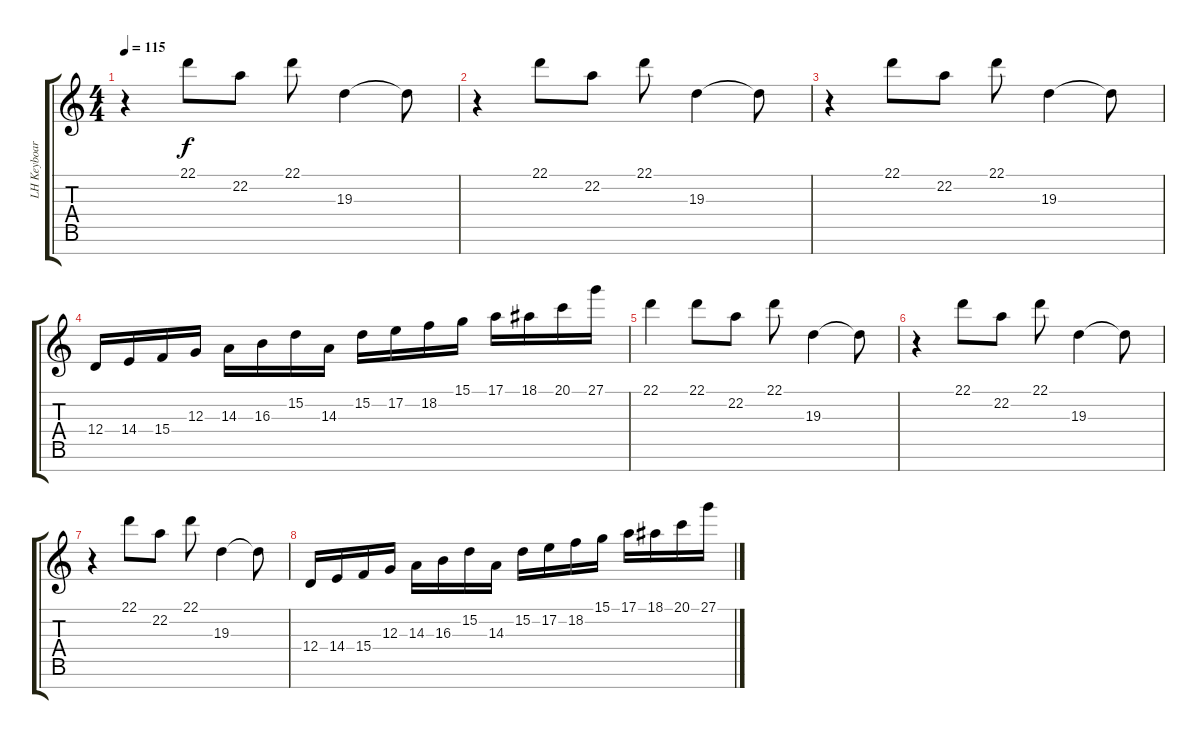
\track ("LH Keyboard" "LH Keyboar") {instrument acousticgrandpiano}
\staff {score tabs}
\tuning (E4 B3 G3 D3 A2 E2 B1) {hide}
\ts (4 4)
\tempo 115
\clef g2
\ks c
r.4{dy f instrument fx1rain} 22.1.8 22.2.8 22.1.8 19.3.4 19.3{t}.8 |
r.4 22.1.8 22.2.8 22.1.8 19.3.4 19.3{t}.8 |
r.4 22.1.8 22.2.8 22.1.8 19.3.4 19.3{t}.8 |
12.4.16 14.4.16 15.4.16 12.3.16 14.3.16 16.3.16 15.2.16 14.3.16 15.2.16 17.2.16 18.2.16 15.1.16 17.1.16 18.1.16 20.1.16 27.1.16 |
22.1.4 22.1.8 22.2.8 22.1.8 19.3.4 19.3{t}.8 |
r.4 22.1.8 22.2.8 22.1.8 19.3.4 19.3{t}.8 |
r.4 22.1.8 22.2.8 22.1.8 19.3.4 19.3{t}.8 |
12.4.16 14.4.16 15.4.16 12.3.16 14.3.16 16.3.16 15.2.16 14.3.16 15.2.16 17.2.16 18.2.16 15.1.16 17.1.16 18.1.16 20.1.16 27.1.16
